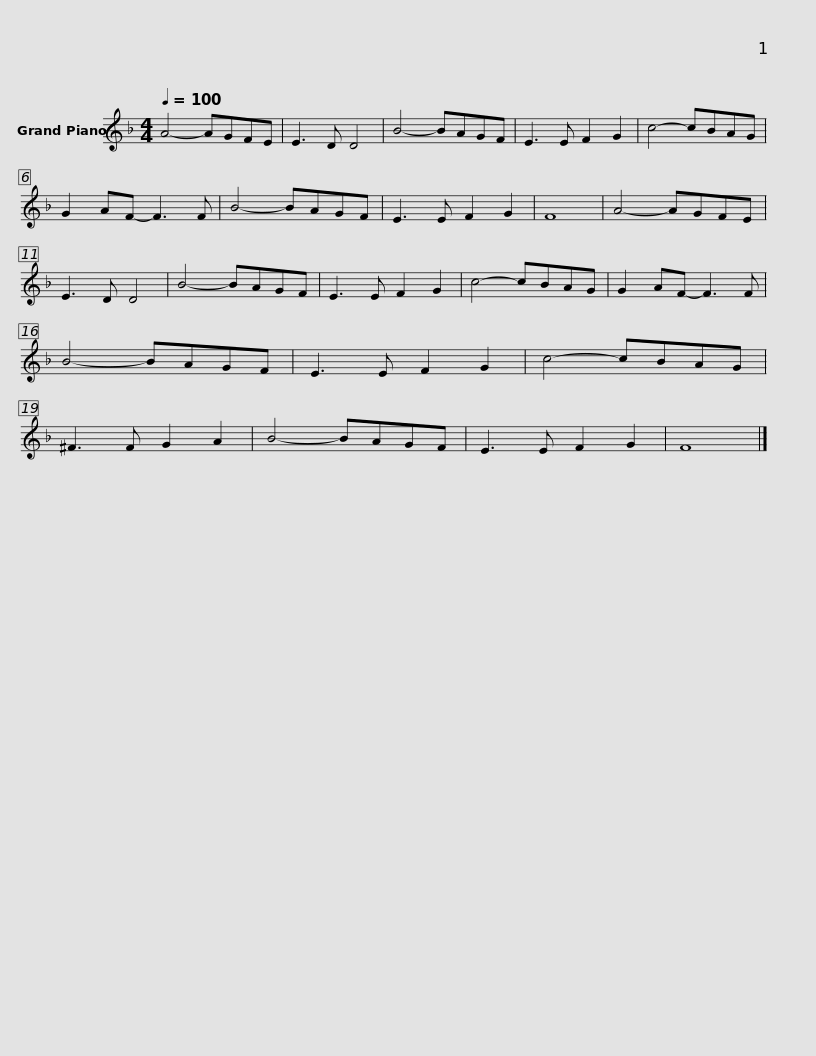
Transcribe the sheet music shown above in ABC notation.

X:1
L:1/8
Q:1/4=100
M:4/4
I:linebreak $
K:F
V:1 treble
V:1
 A4- AGFE | E3 D D4 | B4- BAGF | E3 E F2 G2 | c4- cBAG | %5
 G2 AF- F3 F | B4- BAGF | E3 E F2 G2 |$ F8 | A4- AGFE | %10
 E3 D D4 | B4- BAGF | E3 E F2 G2 | c4- cBAG | G2 AF- F3 F | %15
 B4- BAGF | E3 E F2 G2 |$ c4- cBAG | ^F3 F G2 A2 | B4- BAGF | %20
 E3 E F2 G2 | F8 |] %22
